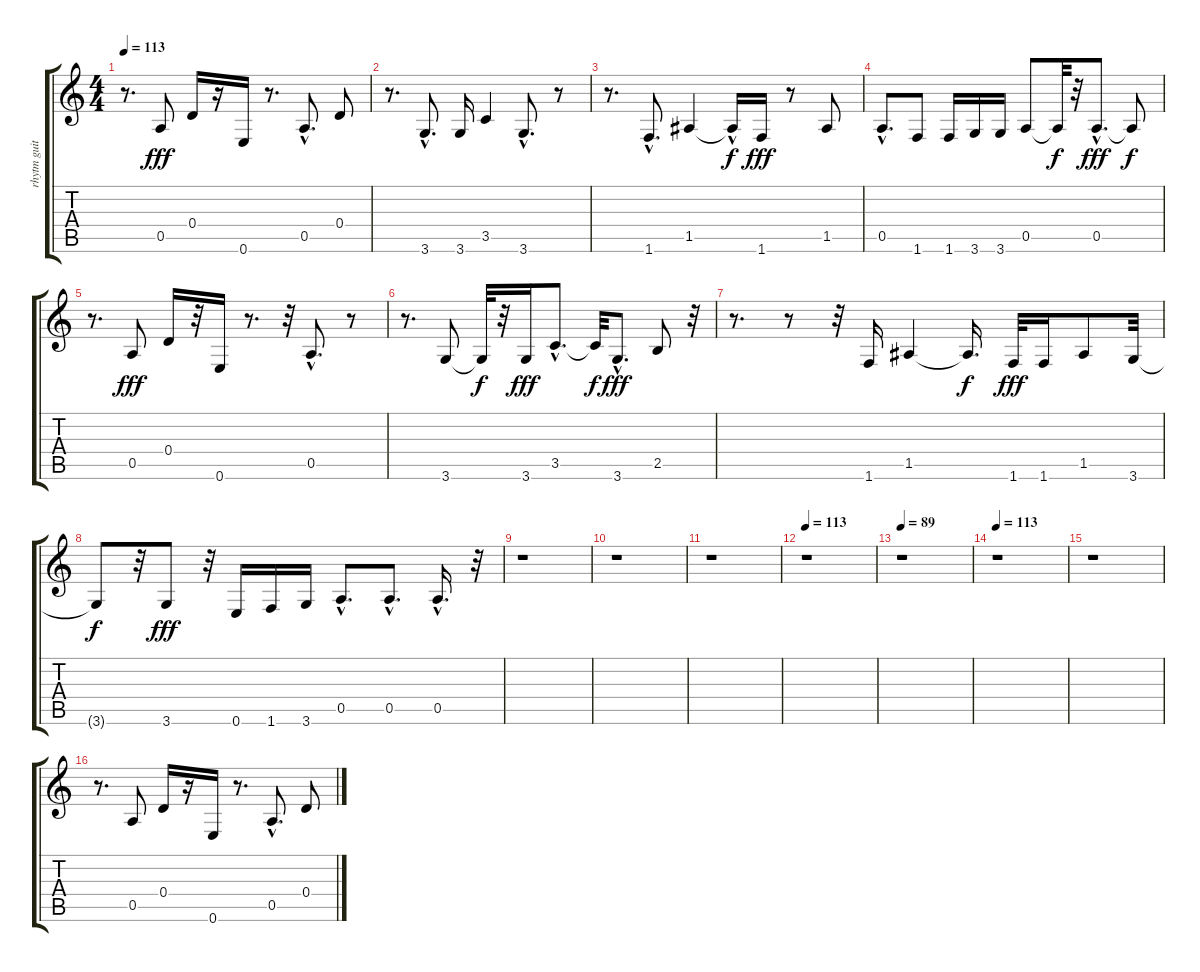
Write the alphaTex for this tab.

\track ("rhytm guitar" "rhytm guit") {instrument distortionguitar}
\staff {score tabs}
\tuning (E4 B3 G3 D3 A2 E2) {hide}
\ts (4 4)
\tempo 113
\clef g2
\ks c
r.8{d dy f} 0.5.8{dy fff} 0.4.16 r.16 0.6.16 r.8{d} 0.5{hac}.8{d} 0.4.8 |
r.8{d} 3.6{hac}.8{d} 3.6.16 3.5.4 3.6{hac}.8{d} r.8 |
r.8{d} 1.6{hac}.8{d} 1.5.4 1.5{hac t}.16{dy f} 1.6.16{dy fff} r.8 1.5.8 |
0.5{hac}.8{d} 1.6.8 1.6.16 3.6.16 3.6.16 0.5.8 0.5{t}.32{dy f} r.32 0.5{hac}.8{d dy fff} 0.5{t}.8{dy f} |
r.8{d} 0.5.8{dy fff} 0.4.16 r.32 0.6.16 r.8{d} r.32 0.5{hac}.8{d} r.8 |
r.8{d} 3.6.8 3.6{t}.32{dy f} r.32 3.6.16{dy fff} 3.5{hac}.8{d} 3.5{t}.32{dy f} 3.6{hac}.8{d dy fff} 2.5.8 r.32 |
r.8{d} r.8 r.32 1.6.16 1.5.4 1.5{t}.16{d dy f} 1.6.32{dy fff} 1.6.16 1.5.8 3.6.32 |
3.6{t}.8{dy f} r.32 3.6.8{dy fff} r.32 0.6.16 1.6.16 3.6.16 0.5{hac}.8{d} 0.5{hac}.8{d} 0.5{hac}.16{d} r.32 |
r.1 |
r.1 |
r.1 |
\tempo 113
r.1 |
\tempo 89
r.1 |
\tempo 113
r.1 |
r.1 |
r.8{d} 0.5.8 0.4.16 r.16 0.6.16 r.8{d} 0.5{hac}.8{d} 0.4.8
